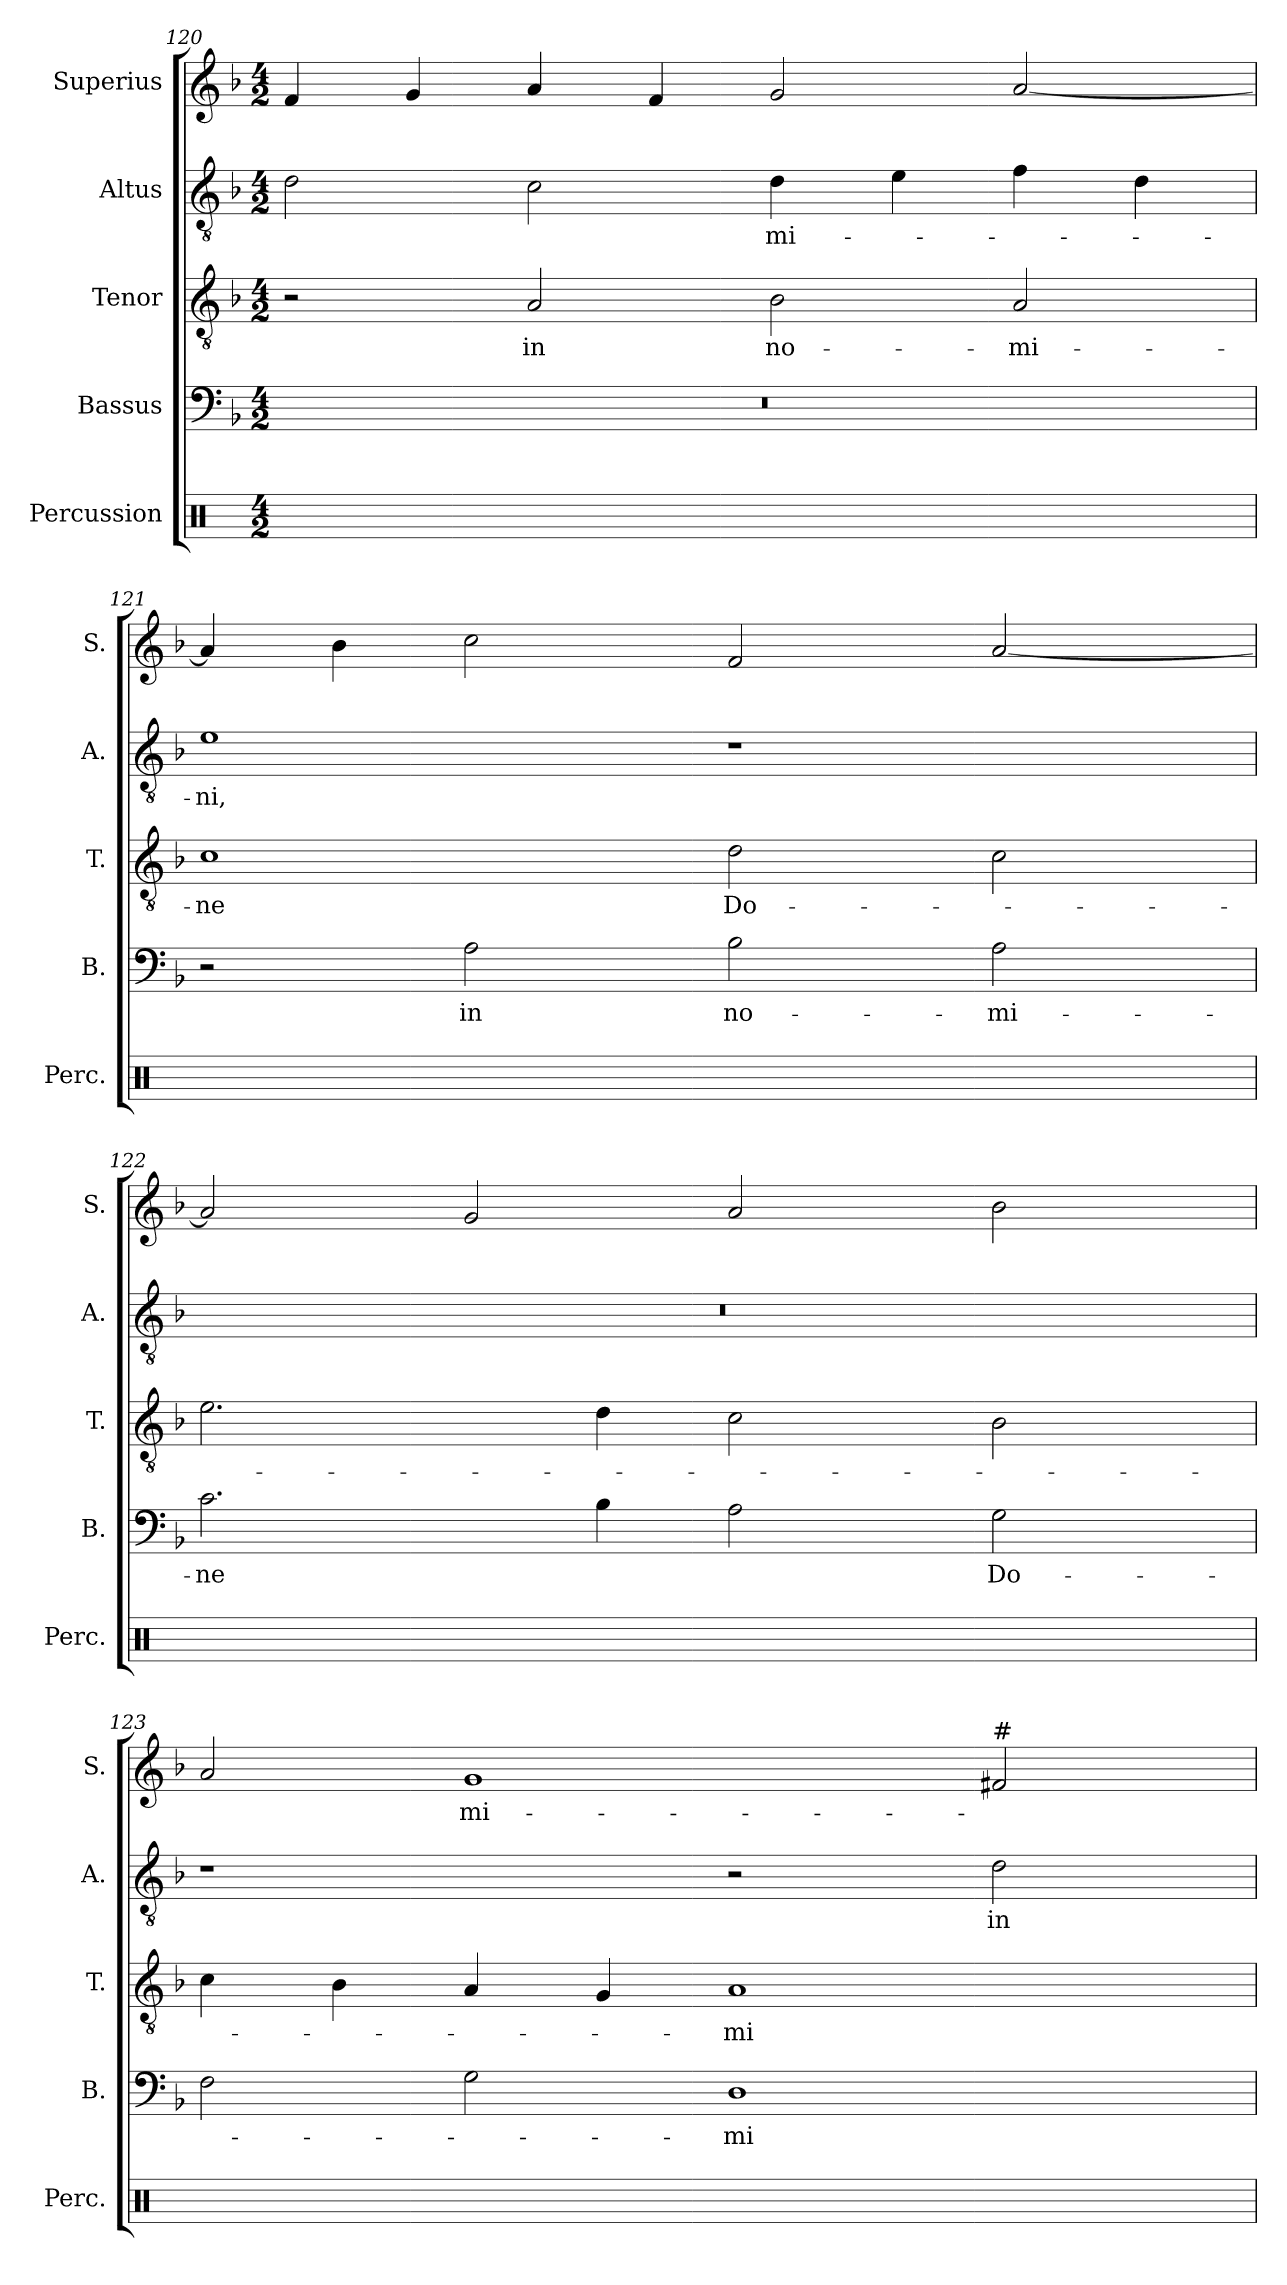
**kern	**kern	**text	**kern	**text	**kern	**text	**kern	**text
*part5	*part4	*part4	*part3	*part3	*part2	*part2	*part1	*part1
*staff5	*staff4	*staff4	*staff3	*staff3	*staff2	*staff2	*staff1	*staff1
*I"Percussion	*I"Bassus	*	*I"Tenor	*	*I"Altus	*	*I"Superius	*
*I'Perc.	*I'B.	*	*I'T.	*	*I'A.	*	*I'S.	*
*clefX	*clefF4	*	*clefGv2	*	*clefGv2	*	*clefG2	*
*	*	*	*ITrd7c12	*	*ITrd7c12	*	*	*
*k[]	*k[b-]	*	*k[b-]	*	*k[b-]	*	*k[b-]	*
*C:	*F:	*	*F:	*	*F:	*	*F:	*
*M4/2	*M4/2	*	*M4/2	*	*M4/2	*	*M4/2	*
=120	=120	=120	=120	=120	=120	=120	=120	=120
!	!LO:N:vis=1	!	!	!	!	!	!	!
16Rei/LLyy	0r	.	2r	.	2Di\	.	4fi/	.
16Rei/yy	.	.	.	.	.	.	.	.
16Rei/yy	.	.	.	.	.	.	.	.
16Rei/JJyy	.	.	.	.	.	.	.	.
16Rei/LLyy	.	.	.	.	.	.	4gi/	.
16Rei/yy	.	.	.	.	.	.	.	.
16Rei/yy	.	.	.	.	.	.	.	.
16Rei/JJyy	.	.	.	.	.	.	.	.
!	!	!	!	!LO:LY:b:color=#000000	!	!	!	!
16Rei/LLyy	.	.	2AAi/	in	2Ci\	.	4ai/	.
16Rei/yy	.	.	.	.	.	.	.	.
16Rei/yy	.	.	.	.	.	.	.	.
16Rei/JJyy	.	.	.	.	.	.	.	.
16Rei/LLyy	.	.	.	.	.	.	4fi/	.
16Rei/yy	.	.	.	.	.	.	.	.
16Rei/yy	.	.	.	.	.	.	.	.
16Rei/JJyy	.	.	.	.	.	.	.	.
!	!	!	!	!LO:LY:b:color=#000000	!	!	!	!
!	!	!	!	!	!	!LO:LY:b:color=#000000	!	!
16Rei/LLyy	.	.	2BB-i\	no-	4Di\	-mi-	2gi/	.
16Rei/yy	.	.	.	.	.	.	.	.
16Rei/yy	.	.	.	.	.	.	.	.
16Rei/JJyy	.	.	.	.	.	.	.	.
16Rei/LLyy	.	.	.	.	4Ei\	.	.	.
16Rei/yy	.	.	.	.	.	.	.	.
16Rei/yy	.	.	.	.	.	.	.	.
16Rei/JJyy	.	.	.	.	.	.	.	.
!	!	!	!	!LO:LY:b:color=#000000	!	!	!	!
16Rei/LLyy	.	.	2AAi/	-mi-	4Fi\	.	[<2ai/	.
16Rei/yy	.	.	.	.	.	.	.	.
16Rei/yy	.	.	.	.	.	.	.	.
16Rei/JJyy	.	.	.	.	.	.	.	.
16Rei/LLyy	.	.	.	.	4Di\	.	.	.
16Rei/yy	.	.	.	.	.	.	.	.
16Rei/yy	.	.	.	.	.	.	.	.
16Rei/JJyy	.	.	.	.	.	.	.	.
!!LO:PB:g=z
=121	=121	=121	=121	=121	=121	=121	=121	=121
!	!	!	!	!LO:LY:b:color=#000000	!	!	!	!
!	!	!	!	!	!	!LO:LY:b:color=#000000	!	!
16Rei/LLyy	2r	.	1Ci	-ne	1Ei	-ni,	4ai/]	.
16Rei/yy	.	.	.	.	.	.	.	.
16Rei/yy	.	.	.	.	.	.	.	.
16Rei/JJyy	.	.	.	.	.	.	.	.
16Rei/LLyy	.	.	.	.	.	.	4b-i\	.
16Rei/yy	.	.	.	.	.	.	.	.
16Rei/yy	.	.	.	.	.	.	.	.
16Rei/JJyy	.	.	.	.	.	.	.	.
!	!	!LO:LY:b:color=#000000	!	!	!	!	!	!
16Rei/LLyy	2Ai\	in	.	.	.	.	2cci\	.
16Rei/yy	.	.	.	.	.	.	.	.
16Rei/yy	.	.	.	.	.	.	.	.
16Rei/JJyy	.	.	.	.	.	.	.	.
16Rei/LLyy	.	.	.	.	.	.	.	.
16Rei/yy	.	.	.	.	.	.	.	.
16Rei/yy	.	.	.	.	.	.	.	.
16Rei/JJyy	.	.	.	.	.	.	.	.
!	!	!LO:LY:b:color=#000000	!	!	!	!	!	!
!	!	!	!	!LO:LY:b:color=#000000	!	!	!	!
16Rei/LLyy	2B-i\	no-	2Di\	Do-	1r	.	2fi/	.
16Rei/yy	.	.	.	.	.	.	.	.
16Rei/yy	.	.	.	.	.	.	.	.
16Rei/JJyy	.	.	.	.	.	.	.	.
16Rei/LLyy	.	.	.	.	.	.	.	.
16Rei/yy	.	.	.	.	.	.	.	.
16Rei/yy	.	.	.	.	.	.	.	.
16Rei/JJyy	.	.	.	.	.	.	.	.
!	!	!LO:LY:b:color=#000000	!	!	!	!	!	!
16Rei/LLyy	2Ai\	-mi-	2Ci\	.	.	.	[<2ai/	.
16Rei/yy	.	.	.	.	.	.	.	.
16Rei/yy	.	.	.	.	.	.	.	.
16Rei/JJyy	.	.	.	.	.	.	.	.
16Rei/LLyy	.	.	.	.	.	.	.	.
16Rei/yy	.	.	.	.	.	.	.	.
16Rei/yy	.	.	.	.	.	.	.	.
16Rei/JJyy	.	.	.	.	.	.	.	.
=122	=122	=122	=122	=122	=122	=122	=122	=122
!	!	!LO:LY:b:color=#000000	!	!	!LO:N:vis=1	!	!	!
16Rei/LLyy	2.ci\	-ne	2.Ei\	.	0r	.	2ai/]	.
16Rei/yy	.	.	.	.	.	.	.	.
16Rei/yy	.	.	.	.	.	.	.	.
16Rei/JJyy	.	.	.	.	.	.	.	.
16Rei/LLyy	.	.	.	.	.	.	.	.
16Rei/yy	.	.	.	.	.	.	.	.
16Rei/yy	.	.	.	.	.	.	.	.
16Rei/JJyy	.	.	.	.	.	.	.	.
16Rei/LLyy	.	.	.	.	.	.	2gi/	.
16Rei/yy	.	.	.	.	.	.	.	.
16Rei/yy	.	.	.	.	.	.	.	.
16Rei/JJyy	.	.	.	.	.	.	.	.
16Rei/LLyy	4B-i\	.	4Di\	.	.	.	.	.
16Rei/yy	.	.	.	.	.	.	.	.
16Rei/yy	.	.	.	.	.	.	.	.
16Rei/JJyy	.	.	.	.	.	.	.	.
16Rei/LLyy	2Ai\	.	2Ci\	.	.	.	2ai/	.
16Rei/yy	.	.	.	.	.	.	.	.
16Rei/yy	.	.	.	.	.	.	.	.
16Rei/JJyy	.	.	.	.	.	.	.	.
16Rei/LLyy	.	.	.	.	.	.	.	.
16Rei/yy	.	.	.	.	.	.	.	.
16Rei/yy	.	.	.	.	.	.	.	.
16Rei/JJyy	.	.	.	.	.	.	.	.
!	!	!LO:LY:b:color=#000000	!	!	!	!	!	!
16Rei/LLyy	2Gi\	Do-	2BB-i\	.	.	.	2b-i\	.
16Rei/yy	.	.	.	.	.	.	.	.
16Rei/yy	.	.	.	.	.	.	.	.
16Rei/JJyy	.	.	.	.	.	.	.	.
16Rei/LLyy	.	.	.	.	.	.	.	.
16Rei/yy	.	.	.	.	.	.	.	.
16Rei/yy	.	.	.	.	.	.	.	.
16Rei/JJyy	.	.	.	.	.	.	.	.
=123	=123	=123	=123	=123	=123	=123	=123	=123
16Rei/LLyy	2Fi\	.	4Ci\	.	1r	.	2ai/	.
16Rei/yy	.	.	.	.	.	.	.	.
16Rei/yy	.	.	.	.	.	.	.	.
16Rei/JJyy	.	.	.	.	.	.	.	.
16Rei/LLyy	.	.	4BB-i\	.	.	.	.	.
16Rei/yy	.	.	.	.	.	.	.	.
16Rei/yy	.	.	.	.	.	.	.	.
16Rei/JJyy	.	.	.	.	.	.	.	.
!	!	!	!	!	!	!	!	!LO:LY:b:color=#000000
16Rei/LLyy	2Gi\	.	4AAi/	.	.	.	1gi	-mi-
16Rei/yy	.	.	.	.	.	.	.	.
16Rei/yy	.	.	.	.	.	.	.	.
16Rei/JJyy	.	.	.	.	.	.	.	.
16Rei/LLyy	.	.	4GGi/	.	.	.	.	.
16Rei/yy	.	.	.	.	.	.	.	.
16Rei/yy	.	.	.	.	.	.	.	.
16Rei/JJyy	.	.	.	.	.	.	.	.
!	!	!LO:LY:b:color=#000000	!	!	!	!	!	!
!	!	!	!	!LO:LY:b:color=#000000	!	!	!	!
16Rei/LLyy	1Di	-mi-	1AAi	-mi-	2r	.	.	.
16Rei/yy	.	.	.	.	.	.	.	.
16Rei/yy	.	.	.	.	.	.	.	.
16Rei/JJyy	.	.	.	.	.	.	.	.
16Rei/LLyy	.	.	.	.	.	.	.	.
16Rei/yy	.	.	.	.	.	.	.	.
16Rei/yy	.	.	.	.	.	.	.	.
16Rei/JJyy	.	.	.	.	.	.	.	.
!	!	!	!	!	!	!	!LO:TX:a:t=#	!
!	!	!	!	!	!	!LO:LY:b:color=#000000	!	!
16Rei/LLyy	.	.	.	.	2Di\	in	2f#j/	.
16Rei/yy	.	.	.	.	.	.	.	.
16Rei/yy	.	.	.	.	.	.	.	.
16Rei/JJyy	.	.	.	.	.	.	.	.
16Rei/LLyy	.	.	.	.	.	.	.	.
16Rei/yy	.	.	.	.	.	.	.	.
16Rei/yy	.	.	.	.	.	.	.	.
16Rei/JJyy	.	.	.	.	.	.	.	.
=	=	=	=	=	=	=	=	=
*-	*-	*-	*-	*-	*-	*-	*-	*-
